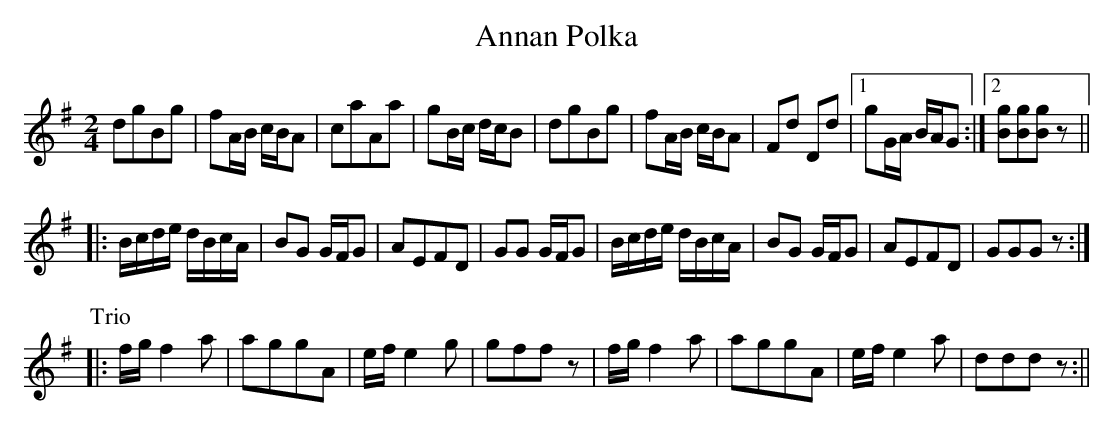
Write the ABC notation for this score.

X:1
T:Annan Polka
M:2/4
L:1/8
K:G
dgBg|fA/B/ c/B/A|caAa|gB/c/ d/c/B|dgBg|fA/B/ c/B/A|Fd Dd|1 gG/A/ B/A/G:|2 [Bg][Bg][Bg]z||
|:B/c/d/e/ d/B/c/A/ | BG G/F/G|AEFD|GG G/F/G|B/c/d/e/ d/B/c/A/|BG G/F/G|AEFD|GGGz:|
P:Trio
|:f/g/ f2a|aggA|e/f/ e2g|gffz|f/g/ f2a|aggA|e/f/ e2a|dddz :||
